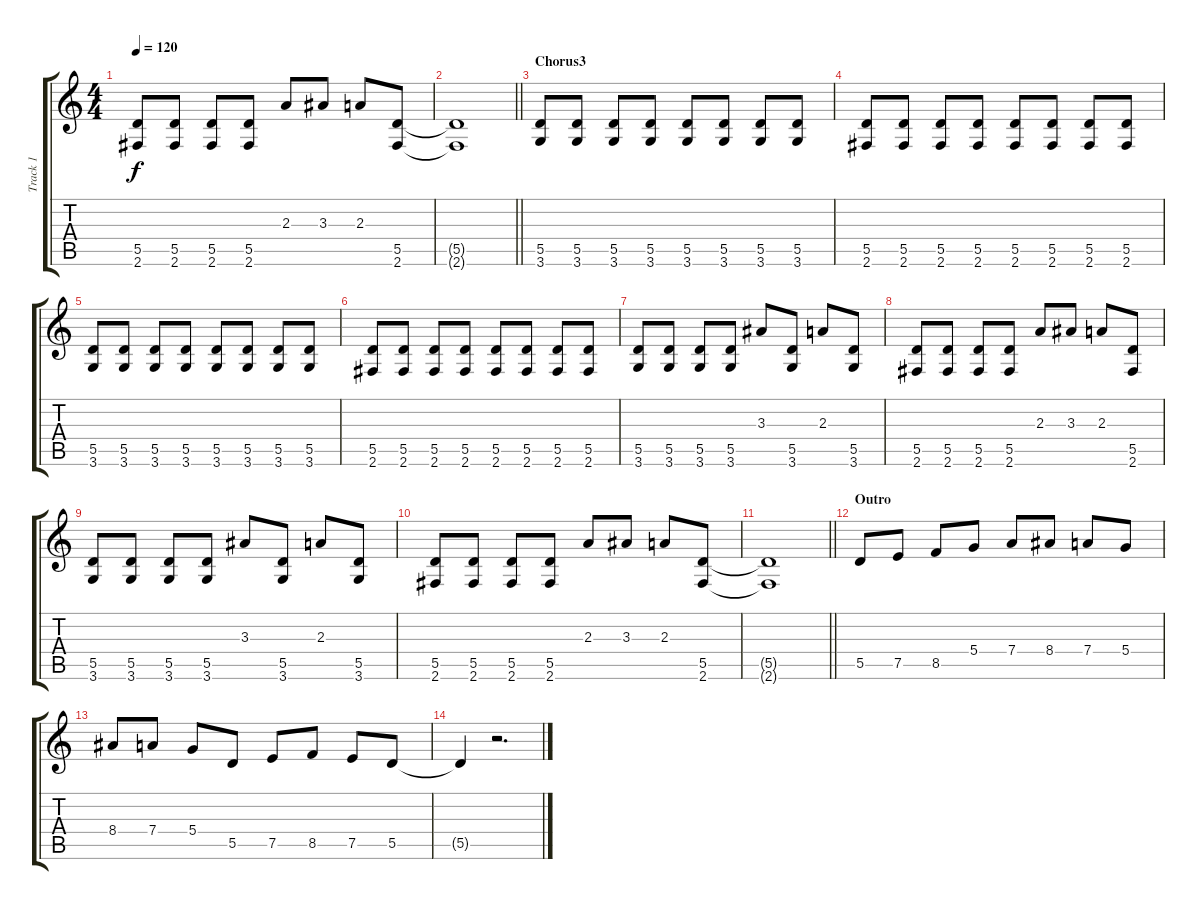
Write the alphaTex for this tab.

\track ("Track 1" "Track 1") {instrument distortionguitar}
\staff {score tabs}
\tuning (E4 B3 G3 D3 A2 E2) {hide}
\ts (4 4)
\tempo 120
\clef g2
\ks c
(5.5 2.6).8{dy f} (5.5 2.6).8 (5.5 2.6).8 (5.5 2.6).8 2.3.8 3.3.8 2.3.8 (5.5 2.6).8 |
\barLineRight lightlight
(5.5{t} 2.6{t}).1 |
\section ("" "Chorus3")
(5.5 3.6).8 (5.5 3.6).8 (5.5 3.6).8 (5.5 3.6).8 (5.5 3.6).8 (5.5 3.6).8 (5.5 3.6).8 (5.5 3.6).8 |
(5.5 2.6).8 (5.5 2.6).8 (5.5 2.6).8 (5.5 2.6).8 (5.5 2.6).8 (5.5 2.6).8 (5.5 2.6).8 (5.5 2.6).8 |
(5.5 3.6).8 (5.5 3.6).8 (5.5 3.6).8 (5.5 3.6).8 (5.5 3.6).8 (5.5 3.6).8 (5.5 3.6).8 (5.5 3.6).8 |
(5.5 2.6).8 (5.5 2.6).8 (5.5 2.6).8 (5.5 2.6).8 (5.5 2.6).8 (5.5 2.6).8 (5.5 2.6).8 (5.5 2.6).8 |
(5.5 3.6).8 (5.5 3.6).8 (5.5 3.6).8 (5.5 3.6).8 3.3.8 (5.5 3.6).8 2.3.8 (5.5 3.6).8 |
(5.5 2.6).8 (5.5 2.6).8 (5.5 2.6).8 (5.5 2.6).8 2.3.8 3.3.8 2.3.8 (5.5 2.6).8 |
(5.5 3.6).8 (5.5 3.6).8 (5.5 3.6).8 (5.5 3.6).8 3.3.8 (5.5 3.6).8 2.3.8 (5.5 3.6).8 |
(5.5 2.6).8 (5.5 2.6).8 (5.5 2.6).8 (5.5 2.6).8 2.3.8 3.3.8 2.3.8 (5.5 2.6).8 |
\barLineRight lightlight
(5.5{t} 2.6{t}).1 |
\section ("" "Outro")
5.5.8 7.5.8 8.5.8 5.4.8 7.4.8 8.4.8 7.4.8 5.4.8 |
8.4.8 7.4.8 5.4.8 5.5.8 7.5.8 8.5.8 7.5.8 5.5.8 |
5.5{t}.4 r.2{d}
